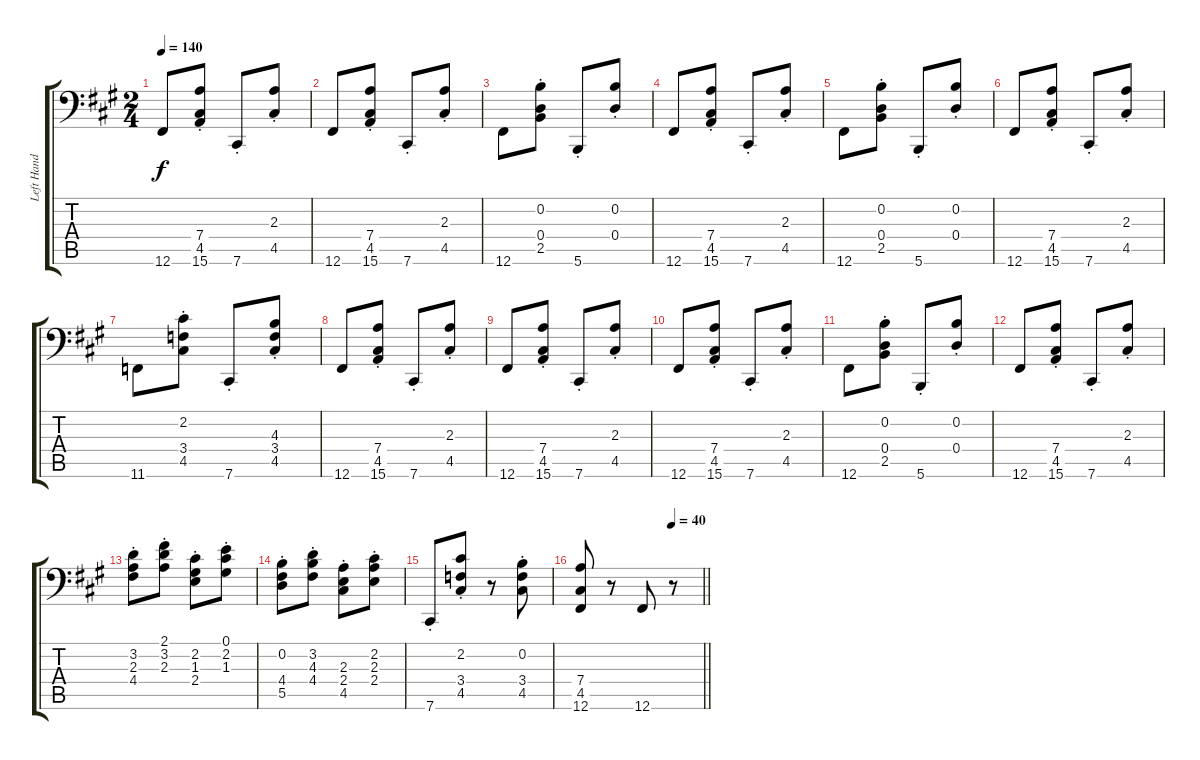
\track ("Left Hand" "Left Hand") {instrument stringensemble1}
\staff {score tabs}
\tuning (E4 B3 G3 D3 A2 Gb1) {hide}
\ts (2 4)
\tempo 140
\clef f4
\ks f#minor
12.6.8{dy f} (7.4{st} 4.5{st} 15.6{st}).8 7.6{st}.8 (2.3{st} 4.5{st}).8 |
12.6.8 (7.4{st} 4.5{st} 15.6{st}).8 7.6{st}.8 (2.3{st} 4.5{st}).8 |
12.6.8 (0.2{st} 0.4{st} 2.5{st}).8 5.6{st}.8 (0.2{st} 0.4{st}).8 |
12.6.8 (7.4{st} 4.5{st} 15.6{st}).8 7.6{st}.8 (2.3{st} 4.5{st}).8 |
12.6.8 (0.2{st} 0.4{st} 2.5{st}).8 5.6{st}.8 (0.2{st} 0.4{st}).8 |
12.6.8 (7.4{st} 4.5{st} 15.6{st}).8 7.6{st}.8 (2.3{st} 4.5{st}).8 |
11.6.8 (2.2{st} 3.4{st} 4.5{st}).8 7.6{st}.8 (4.3{st} 3.4{st} 4.5{st}).8 |
12.6.8 (7.4{st} 4.5{st} 15.6{st}).8 7.6{st}.8 (2.3{st} 4.5{st}).8 |
12.6.8 (7.4{st} 4.5{st} 15.6{st}).8 7.6{st}.8 (2.3{st} 4.5{st}).8 |
12.6.8 (7.4{st} 4.5{st} 15.6{st}).8 7.6{st}.8 (2.3{st} 4.5{st}).8 |
12.6.8 (0.2{st} 0.4{st} 2.5{st}).8 5.6{st}.8 (0.2{st} 0.4{st}).8 |
12.6.8 (7.4{st} 4.5{st} 15.6{st}).8 7.6{st}.8 (2.3{st} 4.5{st}).8 |
(3.2{st} 2.3{st} 4.4{st}).8 (2.1{st} 3.2{st} 2.3{st}).8 (2.2{st} 1.3{st} 2.4{st}).8 (0.1{st} 2.2{st} 1.3{st}).8 |
(0.2{st} 4.4{st} 5.5{st}).8 (3.2{st} 4.3{st} 4.4{st}).8 (2.3{st} 2.4{st} 4.5{st}).8 (2.2{st} 2.3{st} 2.4{st}).8 |
7.6{st}.8 (2.2{st} 3.4{st} 4.5{st}).8 r.8 (0.2{st} 3.4{st} 4.5{st}).8 |
\tempo (40 0.75)
\barLineRight lightlight
(7.4 4.5 12.6).8 r.8 12.6.8 r.8
